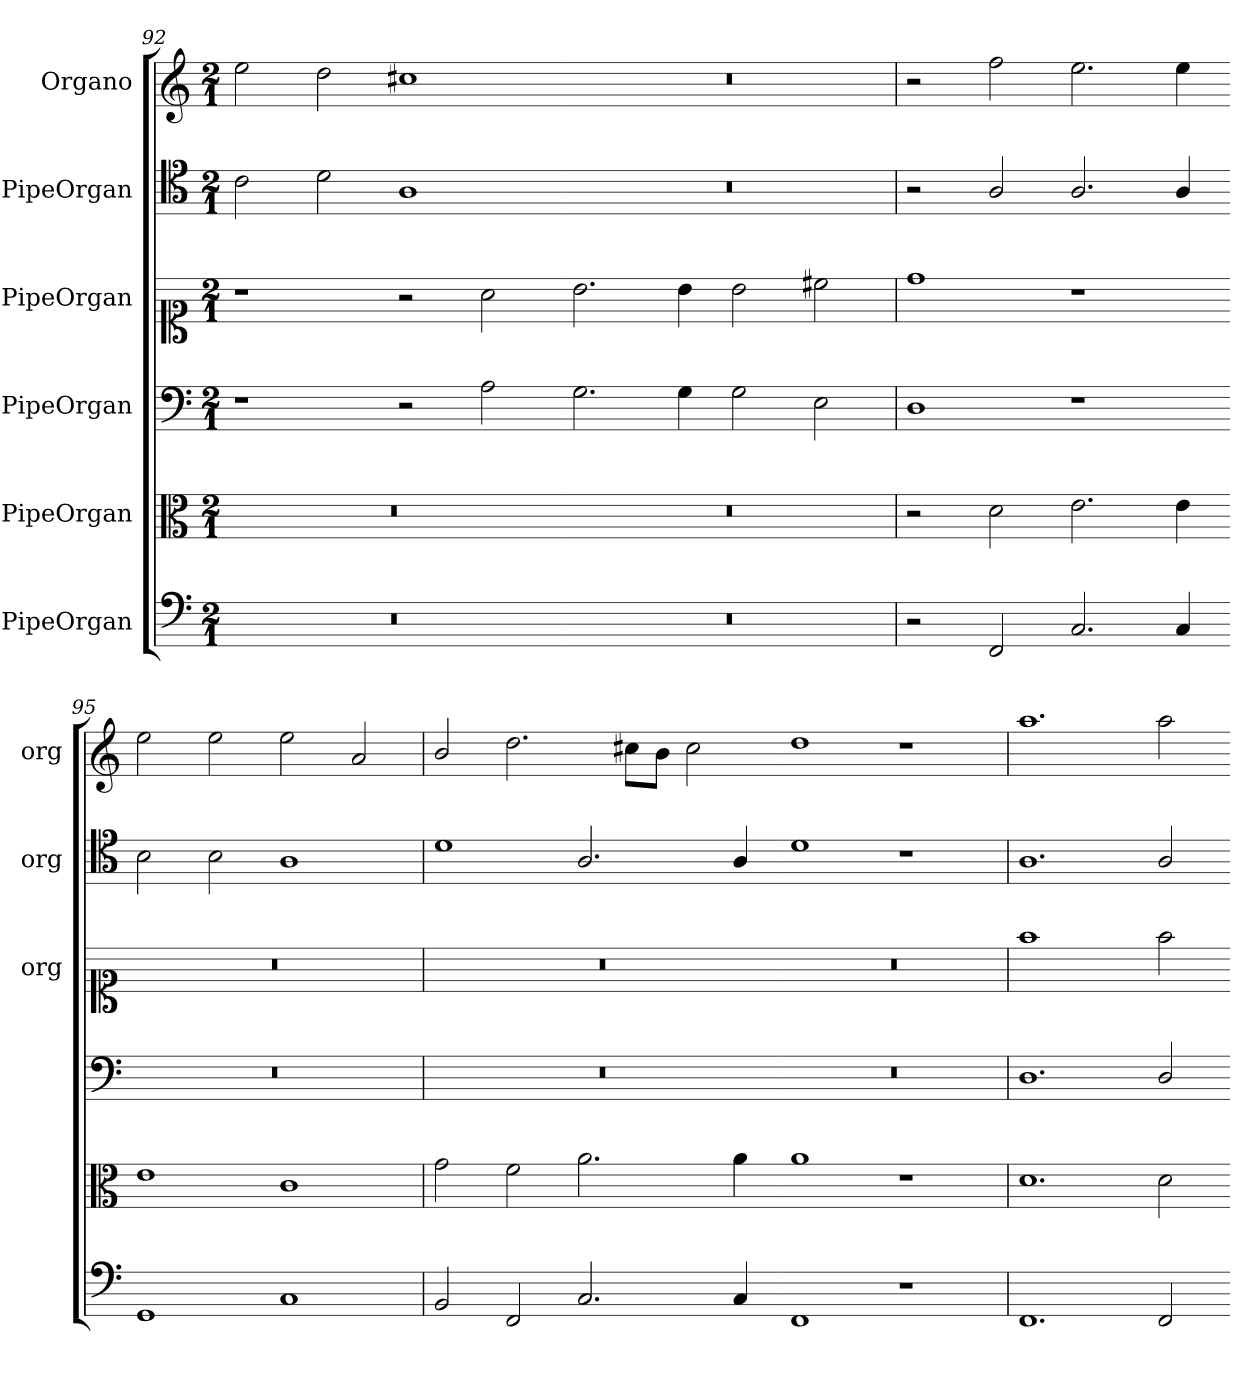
**kern	**kern	**kern	**kern	**kern	**kern
*part6	*part5	*part4	*part3	*part2	*part1
*staff6	*staff5	*staff4	*staff3	*staff2	*staff1
*I"PipeOrgan	*I"PipeOrgan	*I"PipeOrgan	*I"PipeOrgan	*I"PipeOrgan	*I"Organo
*	*	*	*I'org	*I'org	*I'org
*clefF5	*clefC3	*clefF4	*clefC1	*clefC4	*clefG2
*k[]	*k[]	*k[]	*k[]	*k[]	*k[]
*M2/1	*M2/1	*M2/1	*M2/1	*M2/1	*M2/1
=92	=92	=92	=92	=92	=92
0r	0r	1r	1r	2c\	2ee\
.	.	.	.	2d\	2dd\
.	.	2r	2r	1A	1cc#X
.	.	2A\	2a\	.	.
=93-	=93-	=93-	=93-	=93-	=93-
0r	0r	2.G\	2.b\	0r	0r
.	.	4G\	4b\	.	.
.	.	2G\	2b\	.	.
.	.	2E\	2cc#X\	.	.
=94	=94	=94	=94	=94	=94
2r	2r	1D	1dd	2r	2r
2DD/	2d\	.	.	2A/	2ff\
2.AA/	2.e\	1r	1r	2.A/	2.ee\
4AA/	4e\	.	.	4A/	4ee\
=95-	=95-	=95-	=95-	=95-	=95-
1EE	1e	0r	0r	2B\	2ee\
.	.	.	.	2B\	2ee\
1AA	1c	.	.	1A	2ee\
.	.	.	.	.	2a/
=96	=96	=96	=96	=96	=96
2GG/	2g\	0r	0r	1d	2b/
2DD/	2f\	.	.	.	2.dd\
2.AA/	2.a\	.	.	2.A/	.
.	.	.	.	.	8cc#X\L
.	.	.	.	.	8b\J
.	.	.	.	.	2cc#\
4AA/	4a\	.	.	4A/	.
=97-	=97-	=97-	=97-	=97-	=97-
1DD	1a	0r	0r	1d	1dd
1r	1r	.	.	1r	1r
=98	=98	=98	=98	=98	=98
!	!	!	!LO:N:vis=1	!	!
1.DD	1.d	1.D	1.ff	1.A	1.aa
2DD/	2d\	2D/	2ff\	2A/	2aa\
=-	=-	=-	=-	=-	=-
*-	*-	*-	*-	*-	*-
